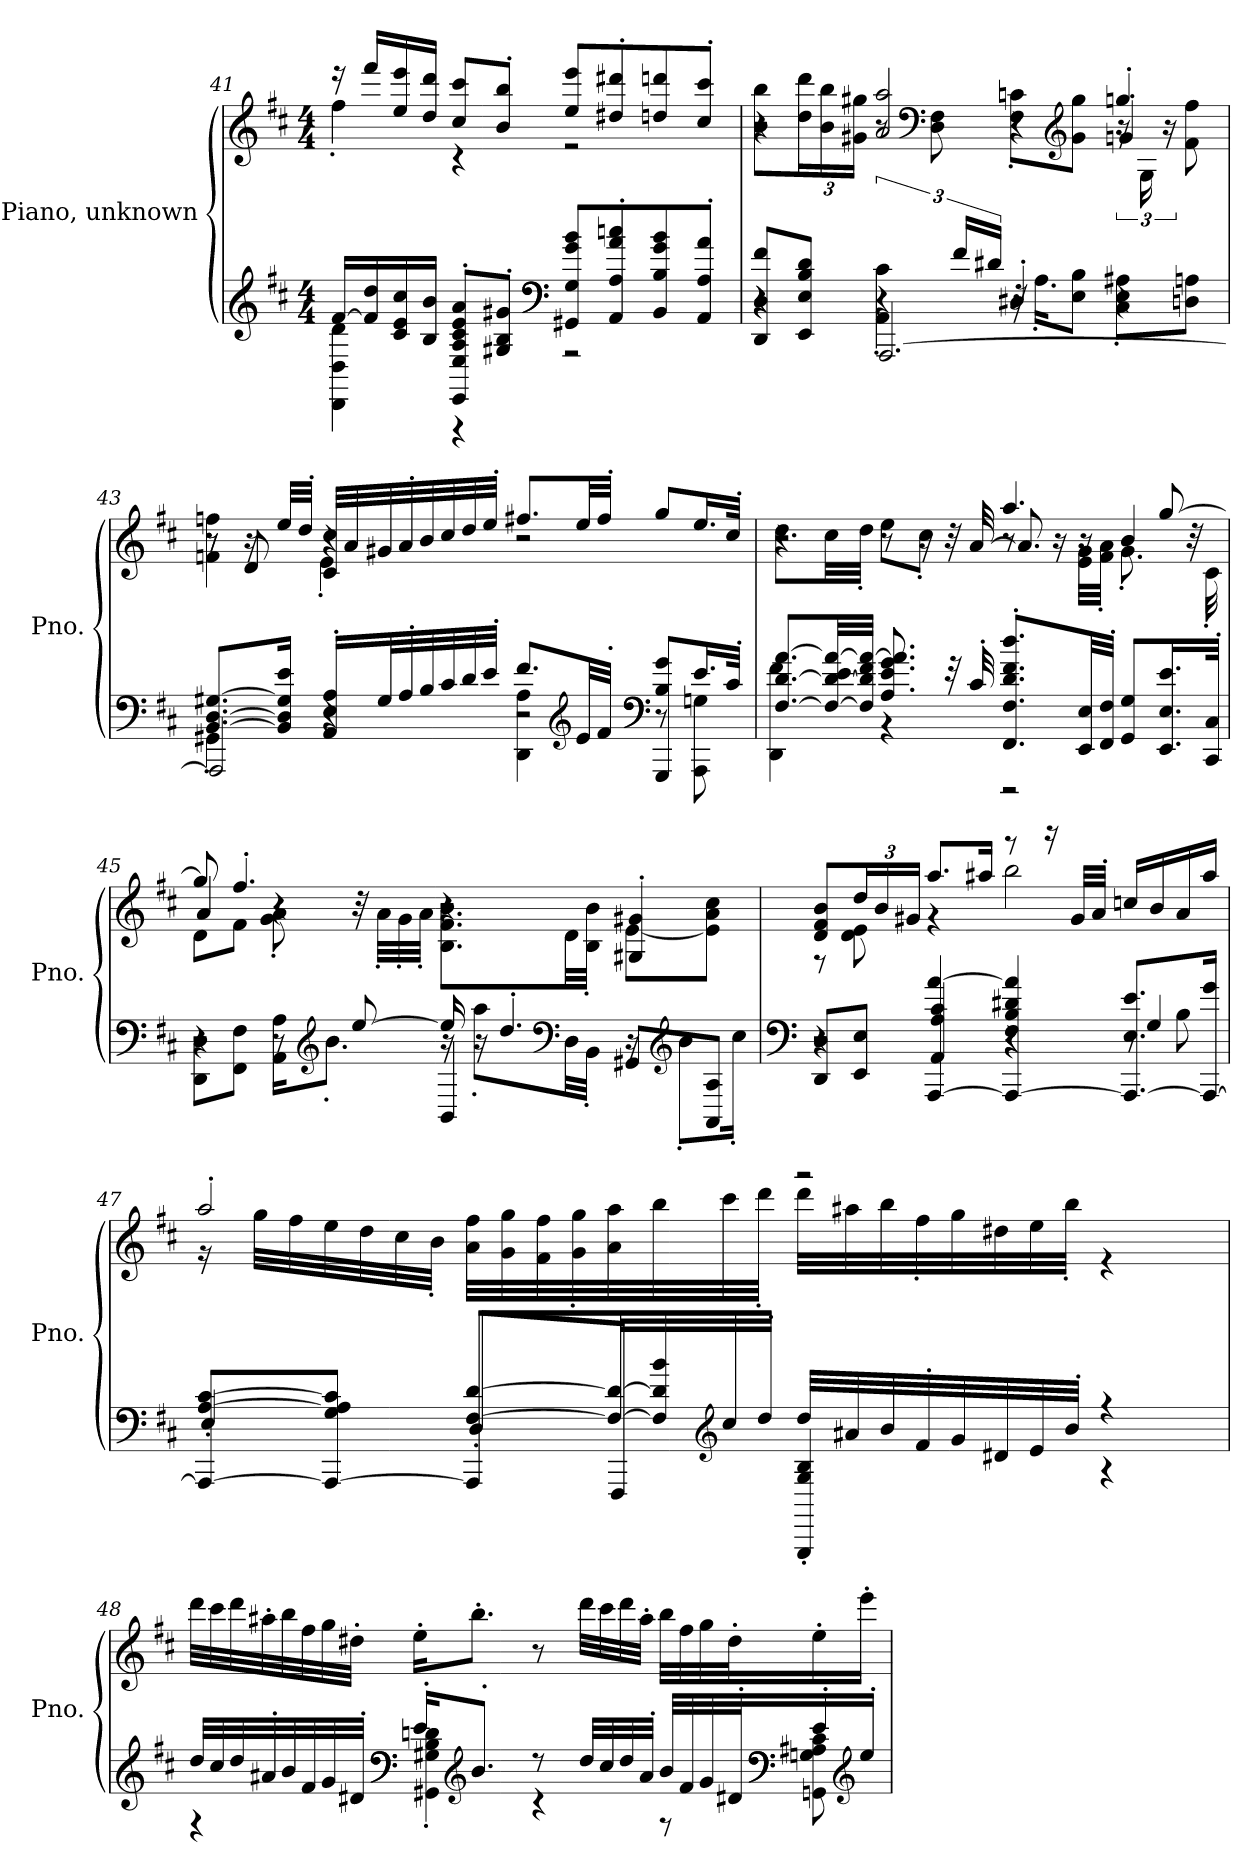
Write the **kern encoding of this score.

**kern	**kern
*part1	*part1
*staff2	*staff1
*I"Piano, unknown	*
*I'Pno.	*
*clefG2	*clefG2
*k[f#c#]	*k[f#c#]
*M4/4	*M4/4
=41	=41
*^	*^
[16f#/LL	4DD\ 4D\ 4d\	16r	4ff#'\
16f#/] 16dd/	.	16fff#/LL	.
16c#/ 16e/ 16cc#/	.	16ee/ 16eee/	.
16B/ 16b/JJ	.	16dd/ 16ddd/JJ	.
8EE/' 8E/' 8A/' 8c#/' 8e/' 8a/'L	4r	8cc#/ 8ccc#/L	4r
8G#X/' 8B/' 8g#X/'J	.	8b/' 8bb/'J	.
*clefF4	*	*	*
8GG#X/ 8G#/ 8g#/ 8b/L	2r	8ee/ 8eee/L	2r
8AA/' 8A/' 8a/' 8ccn/'	.	8dd#X/' 8ddd#X/'	.
8BB/ 8B/ 8g#/ 8b/	.	8ddn/ 8dddn/	.
8AA/' 8A/' 8a/'J	.	8cc#/' 8ccc#/'J	.
!!LO:LB:g=z
=42	=42	=42	=42
*	*^	*	*^
8DD/ 8D/ 8f#/L	4r	4r	4r	8b\ 8bb\L	2r
*	*	*	*	*Xbrackettup	*
8EE/ 8E/ 8B/ 8d/J	.	.	.	24dd\ 24ddd\L	.
.	.	.	.	24b\ 24bb\	.
.	.	.	.	24g#X\ 24gg#X\JJ	.
6r	4AA\' 4c#\'	[2.AAA/	2a/ 2aa/	8r	.
*	*	*	*clefF4	*	*
.	.	.	.	8D\ 8F#\	.
24f#/LL	.	.	.	.	.
24d#X/JJ	.	.	.	.	.
4D#X'/	32r	.	.	8F#\' 8cn\'L	4r
.	16.A'\KL	.	.	.	.
*	*	*	*clefG2	*	*
.	8E\ 8B\J	.	.	8g#\ 8gg#\J	.
*	*	*	*	*brackettup	*
4r	8C#\' 8E\' 8A#X\'L	.	4ggn'/	24r	4gn'/
.	.	.	.	24G\	.
.	.	.	.	24r	.
.	8Dn\ 8An\J	.	.	8f#\ 8ff#\	.
!!LO:LB:g=z	!!	!!
=43	=43	=43	=43	=43	=43
[8.BB/ [8.D/ [8.G#X/L	4GG#X'\	2AAA/]	8r	4fn\ 4ffn\	8r
.	.	.	16r	.	8d/
16BB/] 16D/] 16G#/] 16e/Jk	.	.	32ee/LLL	.	.
.	.	.	32dd'/JJJ	.	.
16AA/' 16E/' 16A/'LL	4r	.	32c#/ 32cc#/LLL	4e'\	4r
.	.	.	32a/	.	.
32G#/L	.	.	32g#X/	.	.
32A'/	.	.	32a'/	.	.
32B/	.	.	32b/	.	.
32c#/	.	.	32cc#/	.	.
32d/	.	.	32dd/	.	.
32e'/JJJ	.	.	32ee'/JJJ	.	.
8.f#/L	4DD\ 4A\	2r	8.ff#X/L	2r	2r
*clefG2	*	*	*	*	*
32e/LL	.	.	32ee/LL	.	.
32f#'/JJJ	.	.	32ff#'/JJJ	.	.
*clefF4	*	*	*	*	*
8GGG/ 8B/ 8g/L	8r	.	8gg/L	.	.
16.e/L	8AAA\ 8Gn\	.	16.ee/L	.	.
32c#'/JJk	.	.	32cc#'/JJk	.	.
*	*v	*v	*	*	*
!!LO:PB:g=z	!!	!!
=44	=44	=44	=44	=44
[8.F#/ [8.d/ [8.a/L	4DD\ 4f#\	2r	8.dd\L	4r
32F#/_ 32d/_ 32e/ 32a/_LL	.	.	32cc#\LL	.
32F#/] 32d/] 32f#/ 32a/_JJJ	.	.	32dd'\JJJ	.
8.A/ 8.e/ 8.g/ 8.a/]	4r	.	8ee\L	8r
.	.	.	8cc#'\J	16r
32r	.	.	.	32r
32c#'/	.	.	.	[32a/
8.FF#/' 8.F#/' 8.d/' 8.f#/' 8.dd/'L	2r	4.aa/	8r	8.a/]
.	.	.	16r	.
32EE/ 32E/LL	.	.	32e\ 32g\LLL	16r
32FF#/' 32F#/'JJJ	.	.	32f#\' 32a\'JJJ	.
8GG/ 8G/L	.	.	8.g'\	4b/
16.EE/ 16.E/ 16.e/L	.	[8gg/	.	.
.	.	.	32r	.
32CC#/' 32C#/'JJk	.	.	32c#'\	.
!!LO:LB:g=z	!!	!!
=45	=45	=45	=45	=45
*	*^	*	*	*
4r	8DD\ 8D\L	2r	8gg/]	8d\L	4a/
.	8FF#\ 8F#\J	.	4.ff#'/	8f#\J	.
8r	16AA\ 16A\KL	.	.	8g\' 8a\'	4r
*clefG2	*	*	*	*	*
.	8.b'\J	.	.	.	.
[8ee/	.	.	.	32r	.
.	.	.	.	32a'\LLL	.
.	.	.	.	32g'\	.
.	.	.	.	32a'\JJJ	.
16ee/]	16r	4BB/	2r	8.B\ 8.f#\ 8.b\L	4r
16r	8aa'\L	.	.	.	.
4.dd'/	.	.	.	.	.
*clefF4	*	*	*	*	*
.	32D\LL	.	.	32d\LL	.
.	32BB'\JJJ	.	.	32B\' 32b\'JJJ	.
.	16r	8GG#X/L	.	[8e\L	4G#X/' 4g#X/'
*clefG2	*	*	*	*	*
.	8b'\L	.	.	.	.
.	.	8AA/ 8A/J	.	8e\] 8a\ 8cc#\J	.
.	16cc#'\Jk	.	.	.	.
*	*	*	*v	*v	*v
!!LO:LB:g=z
=46	=46	=46	=46
*clefF4	*	*	*
*	*	*	*^
8DD/ 8D/L	2r	4r	8d/ 8f#/ 8b/L	8r
*	*	*	*Xbrackettup	*
8EE/ 8E/J	.	.	24dd/L	8d\ 8e\
.	.	.	24b/	.
.	.	.	24g#X/JJ	.
[4AAA/ [4a/	.	4AA/ 4A/ 4c#/	8.aa/L	4r
.	.	.	16aa#X/Jk	.
4AAA/_ 4F#/ 4B/ 4d#X/ 4a/]	4r	4r	8r	2bb\
.	.	.	16r	.
.	.	.	32g#/LLL	.
.	.	.	32a'/JJJ	.
8.AAA/_ 8.E/ 8.e/L	8r	4G/	16ccn/LL	.
.	.	.	16b/	.
.	8B\	.	16a/	.
16AAA/_ 16g/Jk	.	.	16aa#/JJ	.
*	*v	*v	*	*
!!LO:LB:g=z	!!
=47	=47	=47	=47
8AAA/_ [8A/ [8c#/L	4E'/	2aa'/	16r
.	.	.	32gg\LLL
.	.	.	32ff#\
8AAA/_ 8G/ 8A/] 8c#/]J	.	.	32ee\
.	.	.	32dd\
.	.	.	32cc#\
.	.	.	32b'\JJJ
8AAA/] [8F#/ [8d/L	8D'/L	.	32a\ 32ff#\LLL
.	.	.	32g\ 32gg\
.	.	.	32f#\ 32ff#\
.	.	.	32g\' 32gg\'
32F#/_ 32d/_LL	8FFF#/J	.	32a\ 32aa\
32F#/] 32d/] 32b/	.	.	32bb\
*clefG2	*	*	*
32cc#/	.	.	32ccc#\
32dd'/JJJ	.	.	32ddd'\JJJ
32dd/LLL	4GGG/' 4G/' 4B/'	2r	32ddd\LLL
32a#X/	.	.	32aa#X\
32b/	.	.	32bb\
32f#'/	.	.	32ff#'\
32g/	.	.	32gg\
32d#X/	.	.	32dd#X\
32e/	.	.	32ee\
32b'/JJJ	.	.	32bb'\JJJ
4r	4r	.	4r
*	*	*v	*v
!!LO:LB:g=z
=48	=48	=48
32dd/LLL	4r	32ddd\LLL
32cc#/	.	32ccc#\
32dd/	.	32ddd\
32a#X'/	.	32aa#X'\
32b/	.	32bb\
32f#/	.	32ff#\
32g/	.	32gg\
32d#X'/JJJ	.	32dd#X'\JJJ
*clefF4	*	*
16e'/KL	4GG#X\' 4G#X\' 4B\' 4dn\'	16ee'\KL
*clefG2	*	*
8.b'/J	.	8.bb'\J
8r	4r	8r
32dd/LLL	.	32ddd\LLL
32cc#/	.	32ccc#\
32dd/	.	32ddd\
32a#'/JJJ	.	32aa#'\JJJ
32b/LLL	8r	32bb\LLL
32f#/	.	32ff#\
32g/	.	32gg\
32d#X'/J	.	32dd#'\J
*clefF4	*	*
16e'/	8GGn\ 8Gn\ 8A#X\ 8c#\	16ee'\
*clefG2	*	*
16ee'/JJ	.	16eee'\JJ
*v	*v	*
=	=
*-	*-
